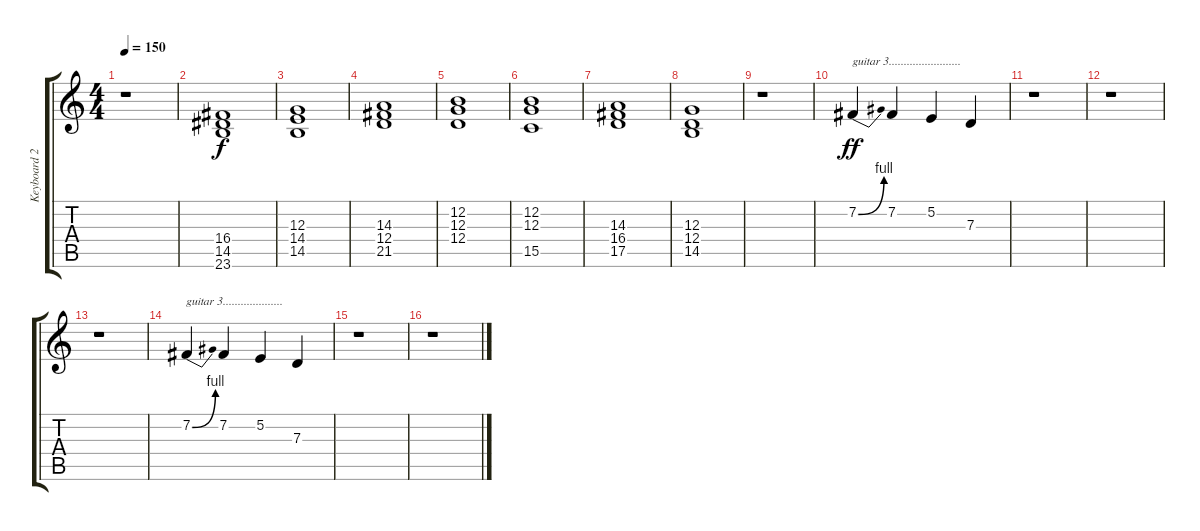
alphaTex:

\track ("Keyboard 2 & guitar 3" "Keyboard 2") {instrument brasssection}
\staff {score tabs}
\tuning (E4 B3 G3 D3 A2 E2) {hide}
\ts (4 4)
\tempo 150
\clef g2
\ks c
r.1{dy ff} |
(16.4 14.5 23.6).1{dy f} |
(12.3 14.4 14.5).1 |
(14.3 12.4 21.5).1 |
(12.2 12.3 12.4).1 |
(12.2 12.3 15.5).1 |
(14.3 16.4 17.5).1 |
(12.3 12.4 14.5).1 |
r.1{instrument overdrivenguitar} |
7.2{be (bend 0 0 60 4)}.4{txt "guitar 3........................" dy ff} 7.2.4 5.2.4 7.3.4 |
r.1 |
r.1 |
r.1 |
7.2{be (bend 0 0 60 4)}.4{txt "guitar 3...................."} 7.2.4 5.2.4 7.3.4 |
r.1 |
r.1
